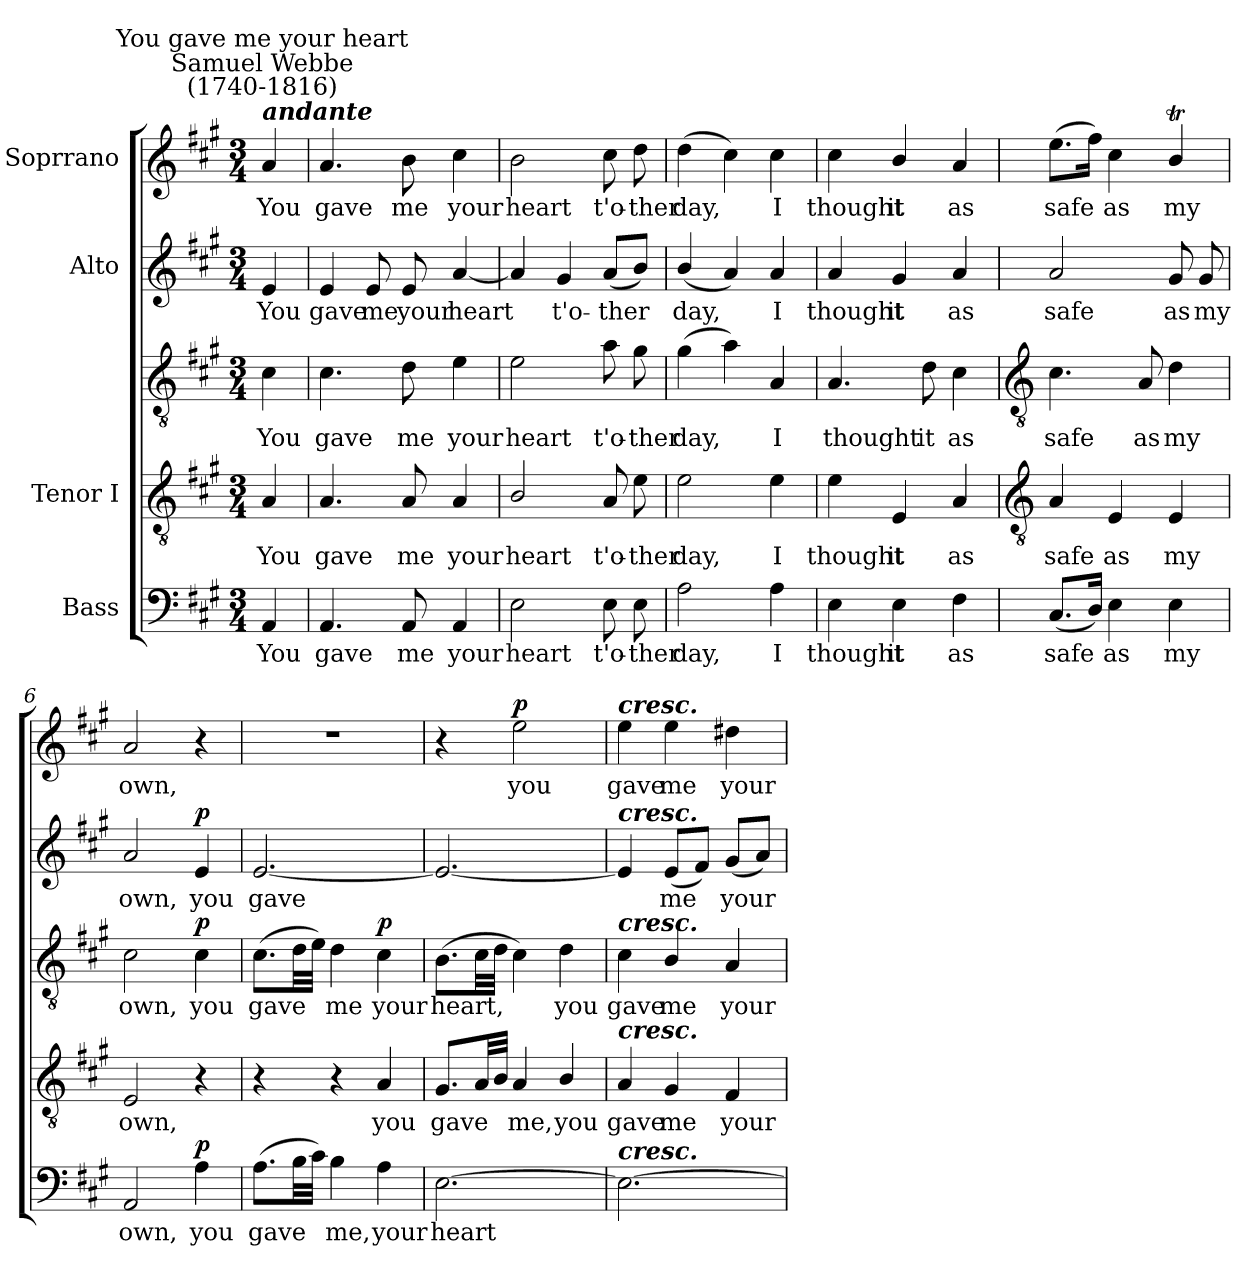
**kern	**text	**dynam	**kern	**text	**kern	**text	**dynam	**kern	**text	**dynam	**kern	**text	**dynam
*part4	*part4	*part4	*part3	*part3	*part3	*part3	*part3	*part2	*part2	*part2	*part1	*part1	*part1
*staff5	*staff5	*staff5	*staff4	*staff4	*staff3	*staff3	*staff3/4	*staff2	*staff2	*staff2	*staff1	*staff1	*staff1
*I"Bass	*	*	*I"Tenor I	*	*	*	*	*I"Alto	*	*	*I"Soprrano	*	*
*clefF4	*	*	*clefGv2	*	*clefGv2	*	*	*clefG2	*	*	*clefG2	*	*
*k[f#c#g#]	*	*	*k[f#c#g#]	*	*k[f#c#g#]	*	*	*k[f#c#g#]	*	*	*k[f#c#g#]	*	*
*A:	*	*	*A:	*	*A:	*	*	*A:	*	*	*A:	*	*
*M3/4	*	*	*M3/4	*	*M3/4	*	*	*M3/4	*	*	*M3/4	*	*
=	=	=	=	=	=	=	=	=	=	=	=	=	=
!	!	!	!	!	!	!	!	!	!	!	!LO:TX:a:Bi:t=andante	!	!
!	!	!	!	!	!	!	!	!	!	!	!LO:TX:a:cj:t=Samuel Webbe\n(1740-1816)	!	!
!	!	!	!	!	!	!	!	!	!	!	!LO:TX:a:cj:t=You gave me your heart	!	!
!	!LO:LY:b	!	!	!LO:LY:b	!	!LO:LY:b	!	!	!LO:LY:b	!	!	!LO:LY:b	!
4AA	You	.	4A	You	4c#	You	.	4e	You	.	4a	You	.
=1	=1	=1	=1	=1	=1	=1	=1	=1	=1	=1	=1	=1	=1
!	!LO:LY:b	!	!	!LO:LY:b	!	!LO:LY:b	!	!	!LO:LY:b	!	!	!LO:LY:b	!
4.AA	gave	.	4.A	gave	4.c#	gave	.	4e	gave	.	4.a	gave	.
!	!	!	!	!	!	!	!	!	!LO:LY:b	!	!	!	!
.	.	.	.	.	.	.	.	8e	me	.	.	.	.
!	!LO:LY:b	!	!	!LO:LY:b	!	!LO:LY:b	!	!	!LO:LY:b	!	!	!LO:LY:b	!
8AA	me	.	8A	me	8d	me	.	8e	your	.	8b\	me	.
!	!LO:LY:b	!	!	!LO:LY:b	!	!LO:LY:b	!	!	!LO:LY:b	!	!	!LO:LY:b	!
4AA	your	.	4A	your	4e	your	.	[4a	heart	.	4cc#	your	.
=2	=2	=2	=2	=2	=2	=2	=2	=2	=2	=2	=2	=2	=2
!	!LO:LY:b	!	!	!LO:LY:b	!	!LO:LY:b	!	!	!	!	!	!LO:LY:b	!
2E	heart	.	2B/	heart	2e	heart	.	4a]	.	.	2b	heart	.
!	!	!	!	!	!	!	!	!	!LO:LY:b	!	!	!	!
.	.	.	.	.	.	.	.	4g#	t'o-	.	.	.	.
!	!LO:LY:b	!	!	!LO:LY:b	!	!LO:LY:b	!	!	!LO:LY:b	!	!	!LO:LY:b	!
8E	t'o-	.	8A	t'o-	8a	t'o-	.	(<8aL	-ther	.	8cc#	t'o-	.
!	!LO:LY:b	!	!	!LO:LY:b	!	!LO:LY:b	!	!	!	!	!	!LO:LY:b	!
8E	-ther	.	8e	-ther	8g#	-ther	.	8bJ)	.	.	8dd	-ther	.
=3	=3	=3	=3	=3	=3	=3	=3	=3	=3	=3	=3	=3	=3
!	!LO:LY:b	!	!	!LO:LY:b	!	!LO:LY:b	!	!	!LO:LY:b	!	!	!LO:LY:b	!
2A	day,	.	2e	day,	(>4g#	day,	.	(<4b/	day,	.	(>4dd	day,	.
.	.	.	.	.	4a)	.	.	4a)	.	.	4cc#)	.	.
!	!LO:LY:b	!	!	!LO:LY:b	!	!LO:LY:b	!	!	!LO:LY:b	!	!	!LO:LY:b	!
4A	I	.	4e	I	4A	I	.	4a	I	.	4cc#	I	.
=4	=4	=4	=4	=4	=4	=4	=4	=4	=4	=4	=4	=4	=4
!	!LO:LY:b	!	!	!LO:LY:b	!	!LO:LY:b	!	!	!LO:LY:b	!	!	!LO:LY:b	!
4E	thought	.	4e	thought	4.A	thought	.	4a	thought	.	4cc#	thought	.
!	!LO:LY:b	!	!	!LO:LY:b	!	!	!	!	!LO:LY:b	!	!	!LO:LY:b	!
4E	it	.	4E	it	.	.	.	4g#	it	.	4b/	it	.
!	!	!	!	!	!	!LO:LY:b	!	!	!	!	!	!	!
.	.	.	.	.	8d	it	.	.	.	.	.	.	.
!	!LO:LY:b	!	!	!LO:LY:b	!	!LO:LY:b	!	!	!LO:LY:b	!	!	!LO:LY:b	!
4F#	as	.	4A	as	4c#	as	.	4a	as	.	4a	as	.
!!LO:LB:g=z
=5	=5	=5	=5	=5	=5	=5	=5	=5	=5	=5	=5	=5	=5
*	*	*	*clefGv2	*	*clefGv2	*	*	*	*	*	*	*	*
!	!LO:LY:b	!	!	!LO:LY:b	!	!LO:LY:b	!	!	!LO:LY:b	!	!	!LO:LY:b	!
(<8.C#L	safe	.	4A	safe	4.c#	safe	.	2a	safe	.	(>8.eeL	safe	.
16DJ)	.	.	.	.	.	.	.	.	.	.	16ff#J)	.	.
!	!LO:LY:b	!	!	!LO:LY:b	!	!	!	!	!	!	!	!LO:LY:b	!
4E	as	.	4E	as	.	.	.	.	.	.	4cc#	as	.
!	!	!	!	!	!	!LO:LY:b	!	!	!	!	!	!	!
.	.	.	.	.	8A	as	.	.	.	.	.	.	.
!	!LO:LY:b	!	!	!LO:LY:b	!	!LO:LY:b	!	!	!LO:LY:b	!	!	!LO:LY:b	!
4E	my	.	4E	my	4d	my	.	8g#	as	.	4bT/	my	.
!	!	!	!	!	!	!	!	!	!LO:LY:b	!	!	!	!
.	.	.	.	.	.	.	.	8g#	my	.	.	.	.
=6	=6	=6	=6	=6	=6	=6	=6	=6	=6	=6	=6	=6	=6
!	!LO:LY:b	!	!	!LO:LY:b	!	!LO:LY:b	!	!	!LO:LY:b	!	!	!LO:LY:b	!
2AA	own,	.	2E	own,	2c#	own,	.	2a	own,	.	2a	own,	.
!	!LO:LY:b	!LO:DY:b	!	!	!	!LO:LY:b	!LO:DY:b	!	!LO:LY:b	!LO:DY:b	!	!	!
4A	you	p	4r	.	4c#	you	p	4e	you	p	4r	.	.
=7	=7	=7	=7	=7	=7	=7	=7	=7	=7	=7	=7	=7	=7
!	!LO:LY:b	!	!	!	!	!LO:LY:b	!	!	!LO:LY:b	!	!LO:N:vis=1	!	!
(>8.AL	gave	.	4r	.	(>8.c#L	gave	.	[2.e	gave	.	2.r	.	.
32BLL	.	.	.	.	32dLL	.	.	.	.	.	.	.	.
32c#JJJ)	.	.	.	.	32eJJJ)	.	.	.	.	.	.	.	.
!	!LO:LY:b	!	!	!	!	!LO:LY:b	!	!	!	!	!	!	!
4B	me,	.	4r	.	4d	me	.	.	.	.	.	.	.
!	!LO:LY:b	!	!	!LO:LY:b	!	!LO:LY:b	!LO:DY:b=2	!	!	!	!	!	!
4A	your	.	4A	you	4c#	your	p	.	.	.	.	.	.
=8	=8	=8	=8	=8	=8	=8	=8	=8	=8	=8	=8	=8	=8
!	!LO:LY:b	!	!	!LO:LY:b	!	!LO:LY:b	!	!	!	!	!	!	!
[2.E	heart	.	8.G#L	gave	(>8.BL	heart,	.	2.e_	.	.	4r	.	.
.	.	.	32ALL	.	32c#LL	.	.	.	.	.	.	.	.
.	.	.	32BJJJ	.	32dJJJ	.	.	.	.	.	.	.	.
!	!	!	!	!LO:LY:b	!	!	!	!	!	!	!	!LO:LY:b	!LO:DY:b
.	.	.	4A	me,	4c#)	.	.	.	.	.	2ee	you	p
!	!	!	!	!LO:LY:b	!	!LO:LY:b	!	!	!	!	!	!	!
.	.	.	4B/	you	4d	you	.	.	.	.	.	.	.
=9	=9	=9	=9	=9	=9	=9	=9	=9	=9	=9	=9	=9	=9
!	!	!	!	!	!	!	!	!	!	!	!LO:TX:a:Bi:t=cresc.	!	!
!	!	!	!	!	!	!	!	!LO:TX:a:Bi:t=cresc.	!	!	!	!	!
!	!	!	!	!	!LO:TX:a:Bi:t=cresc.	!	!	!	!	!	!	!	!
!	!	!	!LO:TX:a:Bi:t=cresc.	!	!	!	!	!	!	!	!	!	!
!LO:TX:a:Bi:t=cresc.	!	!	!	!	!	!	!	!	!	!	!	!	!
!	!	!	!	!LO:LY:b	!	!LO:LY:b	!	!	!	!	!	!LO:LY:b	!
2.E_	.	.	4A	gave	4c#	gave	.	4e]	.	.	4ee	gave	.
!	!	!	!	!LO:LY:b	!	!LO:LY:b	!	!	!LO:LY:b	!	!	!LO:LY:b	!
.	.	.	4G#	me	4B/	me	.	(<8eL	me	.	4ee	me	.
.	.	.	.	.	.	.	.	8f#J)	.	.	.	.	.
!	!	!	!	!LO:LY:b	!	!LO:LY:b	!	!	!LO:LY:b	!	!	!LO:LY:b	!
.	.	.	4F#	your	4A	your	.	(<8g#L	your	.	4dd#X	your	.
.	.	.	.	.	.	.	.	8aJ)	.	.	.	.	.
=	=	=	=	=	=	=	=	=	=	=	=	=	=
*-	*-	*-	*-	*-	*-	*-	*-	*-	*-	*-	*-	*-	*-
